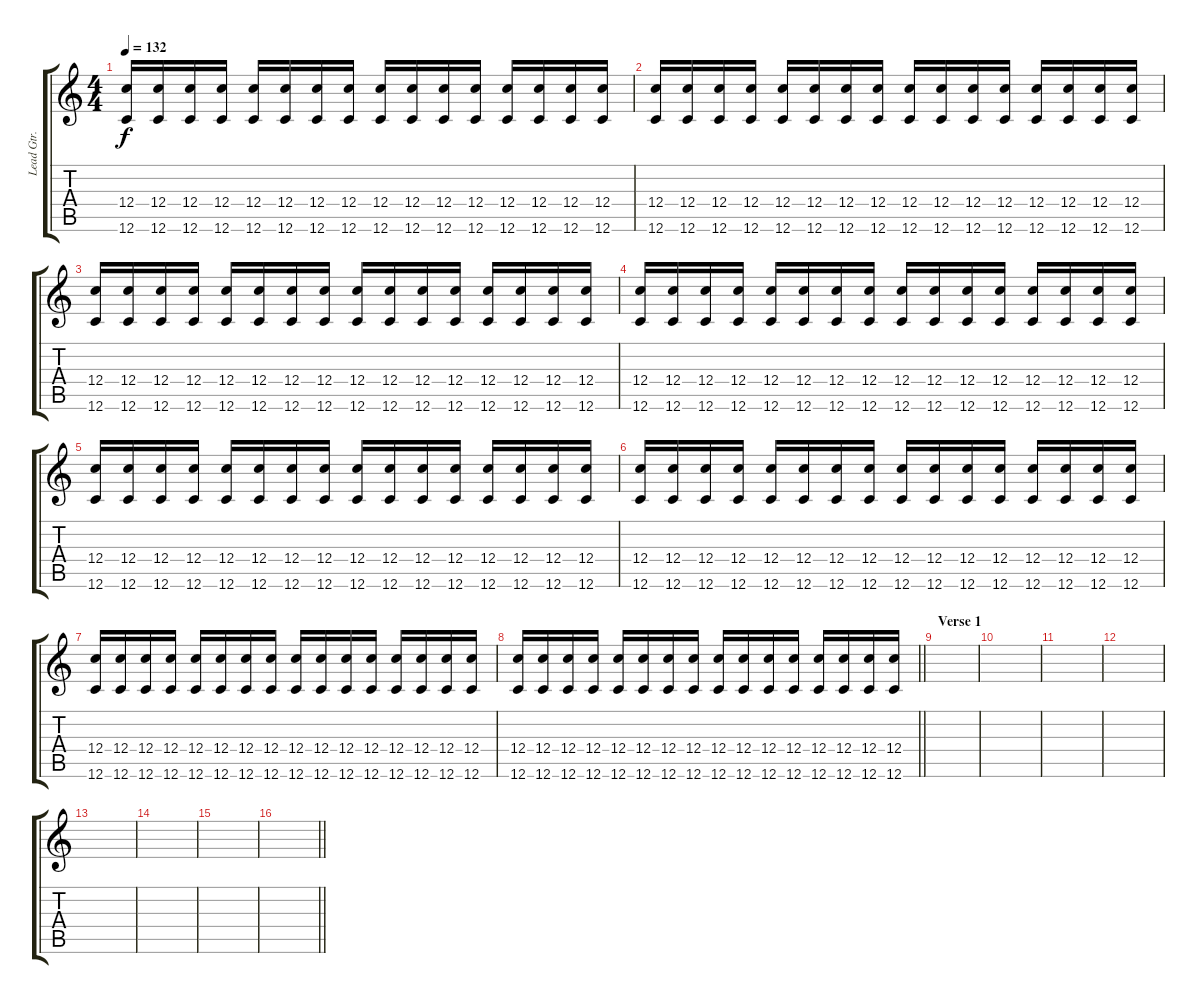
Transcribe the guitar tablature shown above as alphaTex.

\track ("Lead Gtr." "Lead Gtr.") {instrument distortionguitar}
\staff {score tabs}
\tuning (D4 A3 F3 C3 G2 C2) {hide}
\ts (4 4)
\section ("" "")
\tempo 132
\clef g2
\ks c
(12.4 12.6).16{dy f} (12.4 12.6).16 (12.4 12.6).16 (12.4 12.6).16 (12.4 12.6).16 (12.4 12.6).16 (12.4 12.6).16 (12.4 12.6).16 (12.4 12.6).16 (12.4 12.6).16 (12.4 12.6).16 (12.4 12.6).16 (12.4 12.6).16 (12.4 12.6).16 (12.4 12.6).16 (12.4 12.6).16 |
(12.4 12.6).16 (12.4 12.6).16 (12.4 12.6).16 (12.4 12.6).16 (12.4 12.6).16 (12.4 12.6).16 (12.4 12.6).16 (12.4 12.6).16 (12.4 12.6).16 (12.4 12.6).16 (12.4 12.6).16 (12.4 12.6).16 (12.4 12.6).16 (12.4 12.6).16 (12.4 12.6).16 (12.4 12.6).16 |
(12.4 12.6).16 (12.4 12.6).16 (12.4 12.6).16 (12.4 12.6).16 (12.4 12.6).16 (12.4 12.6).16 (12.4 12.6).16 (12.4 12.6).16 (12.4 12.6).16 (12.4 12.6).16 (12.4 12.6).16 (12.4 12.6).16 (12.4 12.6).16 (12.4 12.6).16 (12.4 12.6).16 (12.4 12.6).16 |
(12.4 12.6).16 (12.4 12.6).16 (12.4 12.6).16 (12.4 12.6).16 (12.4 12.6).16 (12.4 12.6).16 (12.4 12.6).16 (12.4 12.6).16 (12.4 12.6).16 (12.4 12.6).16 (12.4 12.6).16 (12.4 12.6).16 (12.4 12.6).16 (12.4 12.6).16 (12.4 12.6).16 (12.4 12.6).16 |
(12.4 12.6).16 (12.4 12.6).16 (12.4 12.6).16 (12.4 12.6).16 (12.4 12.6).16 (12.4 12.6).16 (12.4 12.6).16 (12.4 12.6).16 (12.4 12.6).16 (12.4 12.6).16 (12.4 12.6).16 (12.4 12.6).16 (12.4 12.6).16 (12.4 12.6).16 (12.4 12.6).16 (12.4 12.6).16 |
(12.4 12.6).16 (12.4 12.6).16 (12.4 12.6).16 (12.4 12.6).16 (12.4 12.6).16 (12.4 12.6).16 (12.4 12.6).16 (12.4 12.6).16 (12.4 12.6).16 (12.4 12.6).16 (12.4 12.6).16 (12.4 12.6).16 (12.4 12.6).16 (12.4 12.6).16 (12.4 12.6).16 (12.4 12.6).16 |
(12.4 12.6).16 (12.4 12.6).16 (12.4 12.6).16 (12.4 12.6).16 (12.4 12.6).16 (12.4 12.6).16 (12.4 12.6).16 (12.4 12.6).16 (12.4 12.6).16 (12.4 12.6).16 (12.4 12.6).16 (12.4 12.6).16 (12.4 12.6).16 (12.4 12.6).16 (12.4 12.6).16 (12.4 12.6).16 |
\barLineRight lightlight
(12.4 12.6).16 (12.4 12.6).16 (12.4 12.6).16 (12.4 12.6).16 (12.4 12.6).16 (12.4 12.6).16 (12.4 12.6).16 (12.4 12.6).16 (12.4 12.6).16 (12.4 12.6).16 (12.4 12.6).16 (12.4 12.6).16 (12.4 12.6).16 (12.4 12.6).16 (12.4 12.6).16 (12.4 12.6).16 |
\section ("" "Verse 1")
|
|
|
|
|
|
|
\barLineRight lightlight
